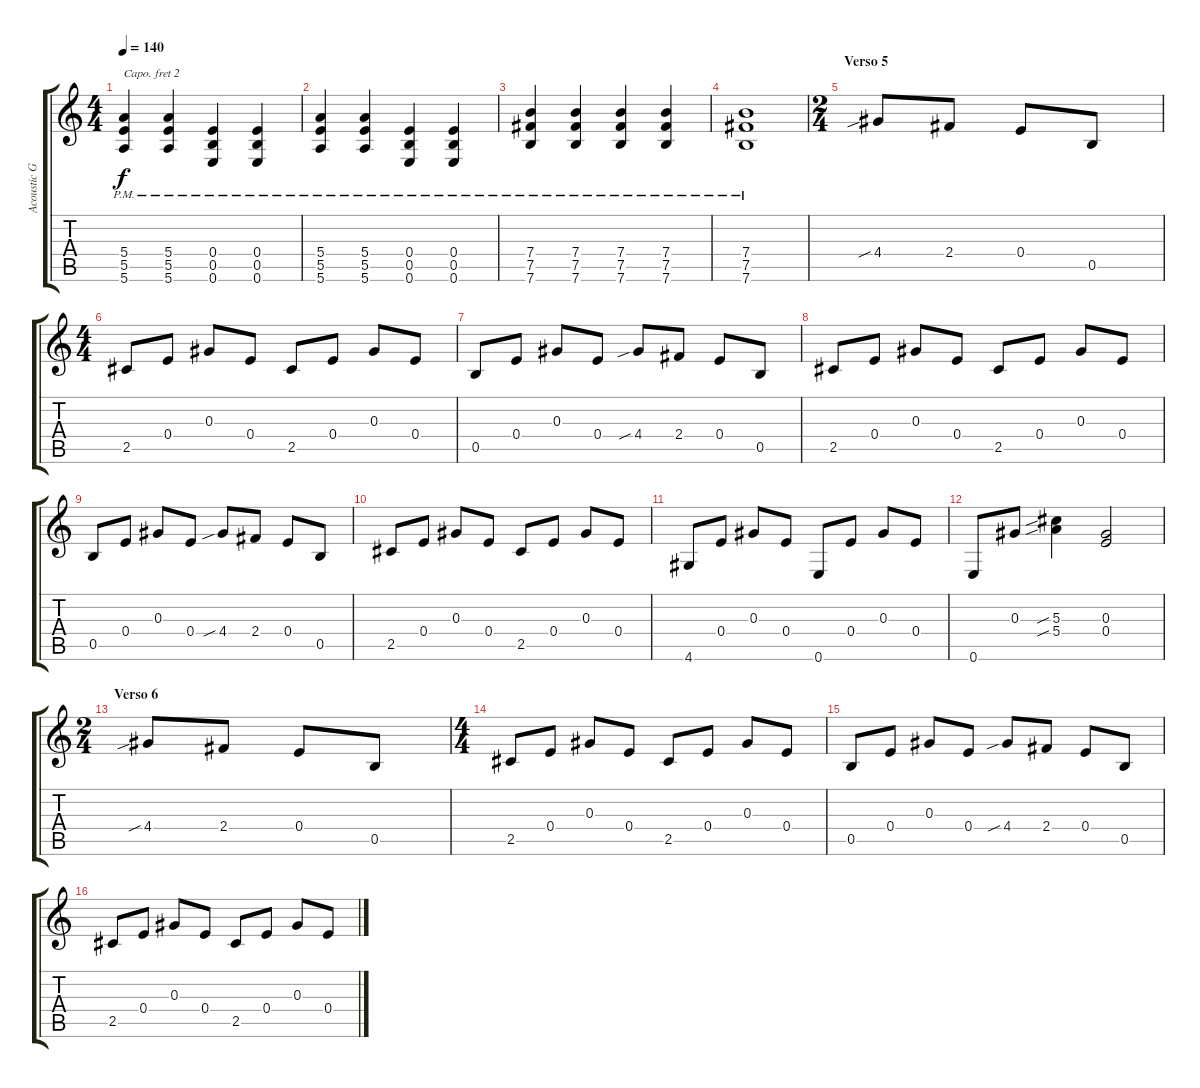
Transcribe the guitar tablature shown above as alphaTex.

\track ("Acoustic Guitar" "Acoustic G") {instrument acousticguitarsteel}
\staff {score tabs}
\capo 2
\tuning (D4 A3 Gb3 D3 A2 D2) {hide}
\ts (4 4)
\tempo 140
\clef g2
\ks c
(5.4{pm} 5.5{pm} 5.6{pm}).4{dy f} (5.4{pm} 5.5{pm} 5.6{pm}).4 (0.4{pm} 0.5{pm} 0.6{pm}).4 (0.4{pm} 0.5{pm} 0.6{pm}).4 |
(5.4{pm} 5.5{pm} 5.6{pm}).4 (5.4{pm} 5.5{pm} 5.6{pm}).4 (0.4{pm} 0.5{pm} 0.6{pm}).4 (0.4{pm} 0.5{pm} 0.6{pm}).4 |
(7.4{pm} 7.5{pm} 7.6{pm}).4 (7.4{pm} 7.5{pm} 7.6{pm}).4 (7.4{pm} 7.5{pm} 7.6{pm}).4 (7.4{pm} 7.5{pm} 7.6{pm}).4 |
(7.4{pm} 7.5{pm} 7.6{pm}).1 |
\ts (2 4)
\section ("" "Verso 5")
4.4{sib}.8 2.4.8 0.4.8 0.5.8 |
\ts (4 4)
2.5.8 0.4.8 0.3.8 0.4.8 2.5.8 0.4.8 0.3.8 0.4.8 |
0.5.8 0.4.8 0.3.8 0.4.8 4.4{sib}.8 2.4.8 0.4.8 0.5.8 |
2.5.8 0.4.8 0.3.8 0.4.8 2.5.8 0.4.8 0.3.8 0.4.8 |
0.5.8 0.4.8 0.3.8 0.4.8 4.4{sib}.8 2.4.8 0.4.8 0.5.8 |
2.5.8 0.4.8 0.3.8 0.4.8 2.5.8 0.4.8 0.3.8 0.4.8 |
4.6.8 0.4.8 0.3.8 0.4.8 0.6.8 0.4.8 0.3.8 0.4.8 |
0.6.8 0.3.8 (5.3{sib} 5.4{sib}).4 (0.3 0.4).2 |
\ts (2 4)
\section ("" "Verso 6")
4.4{sib}.8 2.4.8 0.4.8 0.5.8 |
\ts (4 4)
2.5.8 0.4.8 0.3.8 0.4.8 2.5.8 0.4.8 0.3.8 0.4.8 |
0.5.8 0.4.8 0.3.8 0.4.8 4.4{sib}.8 2.4.8 0.4.8 0.5.8 |
2.5.8 0.4.8 0.3.8 0.4.8 2.5.8 0.4.8 0.3.8 0.4.8
